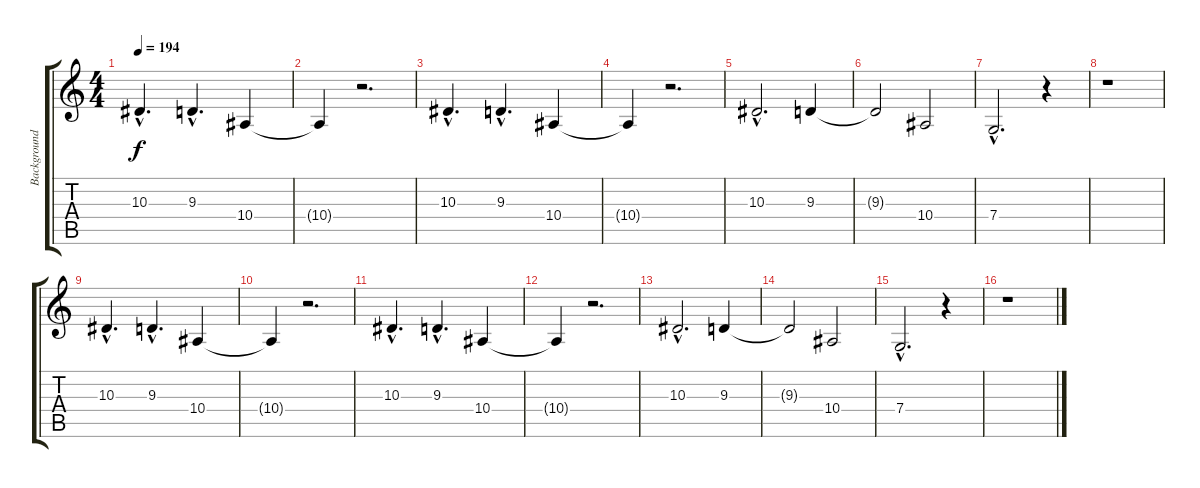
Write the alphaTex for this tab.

\track ("Background Vocal" "Background") {instrument stringensemble1}
\staff {score tabs}
\tuning (D4 A3 F3 C3 G2 C2) {hide}
\ts (4 4)
\tempo 194
\clef g2
\ks c
10.3{hac}.4{d dy f} 9.3{hac}.4{d} 10.4.4 |
10.4{t}.4 r.2{d} |
10.3{hac}.4{d} 9.3{hac}.4{d} 10.4.4 |
10.4{t}.4 r.2{d} |
10.3{hac}.2{d} 9.3.4 |
9.3{t}.2 10.4.2 |
7.4{hac}.2{d} r.4 |
r.1 |
10.3{hac}.4{d} 9.3{hac}.4{d} 10.4.4 |
10.4{t}.4 r.2{d} |
10.3{hac}.4{d} 9.3{hac}.4{d} 10.4.4 |
10.4{t}.4 r.2{d} |
10.3{hac}.2{d} 9.3.4 |
9.3{t}.2 10.4.2 |
7.4{hac}.2{d} r.4 |
r.1
